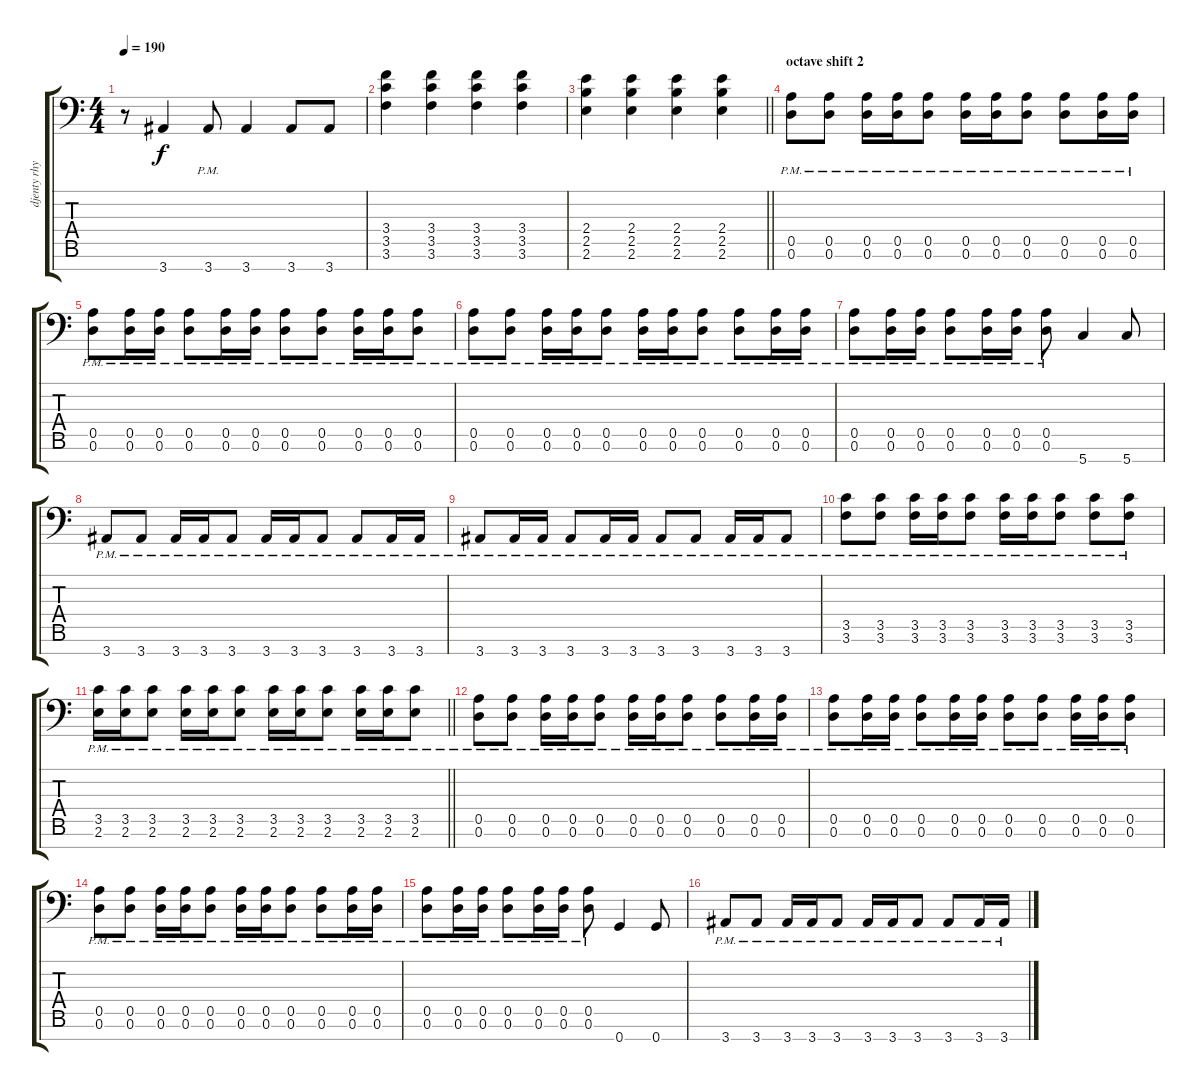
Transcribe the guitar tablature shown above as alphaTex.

\track ("djenty rhythm" "djenty rhy") {instrument distortionguitar}
\staff {score tabs}
\tuning (E4 B3 G3 D3 A2 D2 G1) {hide}
\ts (4 4)
\tempo 190
\clef f4
\ks c
r.8{dy f} 3.7.4 3.7{pm}.8 3.7.4 3.7.8 3.7.8 |
(3.4 3.5 3.6).4 (3.4 3.5 3.6).4 (3.4 3.5 3.6).4 (3.4 3.5 3.6).4 |
\barLineRight lightlight
(2.4 2.5 2.6).4 (2.4 2.5 2.6).4 (2.4 2.5 2.6).4 (2.4 2.5 2.6).4 |
\section ("" "octave shift 2")
(0.5{pm} 0.6{pm}).8 (0.5{pm} 0.6{pm}).8 (0.5{pm} 0.6{pm}).16 (0.5{pm} 0.6{pm}).16 (0.5{pm} 0.6{pm}).8 (0.5{pm} 0.6{pm}).16 (0.5{pm} 0.6{pm}).16 (0.5{pm} 0.6{pm}).8 (0.5{pm} 0.6{pm}).8 (0.5{pm} 0.6{pm}).16 (0.5{pm} 0.6{pm}).16 |
(0.5{pm} 0.6{pm}).8 (0.5{pm} 0.6{pm}).16 (0.5{pm} 0.6{pm}).16 (0.5{pm} 0.6{pm}).8 (0.5{pm} 0.6{pm}).16 (0.5{pm} 0.6{pm}).16 (0.5{pm} 0.6{pm}).8 (0.5{pm} 0.6{pm}).8 (0.5{pm} 0.6{pm}).16 (0.5{pm} 0.6{pm}).16 (0.5{pm} 0.6{pm}).8 |
(0.5{pm} 0.6{pm}).8 (0.5{pm} 0.6{pm}).8 (0.5{pm} 0.6{pm}).16 (0.5{pm} 0.6{pm}).16 (0.5{pm} 0.6{pm}).8 (0.5{pm} 0.6{pm}).16 (0.5{pm} 0.6{pm}).16 (0.5{pm} 0.6{pm}).8 (0.5{pm} 0.6{pm}).8 (0.5{pm} 0.6{pm}).16 (0.5{pm} 0.6{pm}).16 |
(0.5{pm} 0.6{pm}).8 (0.5{pm} 0.6{pm}).16 (0.5{pm} 0.6{pm}).16 (0.5{pm} 0.6{pm}).8 (0.5{pm} 0.6{pm}).16 (0.5{pm} 0.6{pm}).16 (0.5{pm} 0.6{pm}).8 5.7.4 5.7.8 |
3.7{pm}.8 3.7{pm}.8 3.7{pm}.16 3.7{pm}.16 3.7{pm}.8 3.7{pm}.16 3.7{pm}.16 3.7{pm}.8 3.7{pm}.8 3.7{pm}.16 3.7{pm}.16 |
3.7{pm}.8 3.7{pm}.16 3.7{pm}.16 3.7{pm}.8 3.7{pm}.16 3.7{pm}.16 3.7{pm}.8 3.7{pm}.8 3.7{pm}.16 3.7{pm}.16 3.7{pm}.8 |
(3.5{pm} 3.6{pm}).8 (3.5{pm} 3.6{pm}).8 (3.5{pm} 3.6{pm}).16 (3.5{pm} 3.6{pm}).16 (3.5{pm} 3.6{pm}).8 (3.5{pm} 3.6{pm}).16 (3.5{pm} 3.6{pm}).16 (3.5{pm} 3.6{pm}).8 (3.5{pm} 3.6{pm}).8 (3.5{pm} 3.6{pm}).8 |
\barLineRight lightlight
(3.5{pm} 2.6{pm}).16 (3.5{pm} 2.6{pm}).16 (3.5{pm} 2.6{pm}).8 (3.5{pm} 2.6{pm}).16 (3.5{pm} 2.6{pm}).16 (3.5{pm} 2.6{pm}).8 (3.5{pm} 2.6{pm}).16 (3.5{pm} 2.6{pm}).16 (3.5{pm} 2.6{pm}).8 (3.5{pm} 2.6{pm}).16 (3.5{pm} 2.6{pm}).16 (3.5{pm} 2.6{pm}).8 |
(0.5{pm} 0.6{pm}).8 (0.5{pm} 0.6{pm}).8 (0.5{pm} 0.6{pm}).16 (0.5{pm} 0.6{pm}).16 (0.5{pm} 0.6{pm}).8 (0.5{pm} 0.6{pm}).16 (0.5{pm} 0.6{pm}).16 (0.5{pm} 0.6{pm}).8 (0.5{pm} 0.6{pm}).8 (0.5{pm} 0.6{pm}).16 (0.5{pm} 0.6{pm}).16 |
(0.5{pm} 0.6{pm}).8 (0.5{pm} 0.6{pm}).16 (0.5{pm} 0.6{pm}).16 (0.5{pm} 0.6{pm}).8 (0.5{pm} 0.6{pm}).16 (0.5{pm} 0.6{pm}).16 (0.5{pm} 0.6{pm}).8 (0.5{pm} 0.6{pm}).8 (0.5{pm} 0.6{pm}).16 (0.5{pm} 0.6{pm}).16 (0.5{pm} 0.6{pm}).8 |
(0.5{pm} 0.6{pm}).8 (0.5{pm} 0.6{pm}).8 (0.5{pm} 0.6{pm}).16 (0.5{pm} 0.6{pm}).16 (0.5{pm} 0.6{pm}).8 (0.5{pm} 0.6{pm}).16 (0.5{pm} 0.6{pm}).16 (0.5{pm} 0.6{pm}).8 (0.5{pm} 0.6{pm}).8 (0.5{pm} 0.6{pm}).16 (0.5{pm} 0.6{pm}).16 |
(0.5{pm} 0.6{pm}).8 (0.5{pm} 0.6{pm}).16 (0.5{pm} 0.6{pm}).16 (0.5{pm} 0.6{pm}).8 (0.5{pm} 0.6{pm}).16 (0.5{pm} 0.6{pm}).16 (0.5{pm} 0.6{pm}).8 0.7.4 0.7.8 |
3.7{pm}.8 3.7{pm}.8 3.7{pm}.16 3.7{pm}.16 3.7{pm}.8 3.7{pm}.16 3.7{pm}.16 3.7{pm}.8 3.7{pm}.8 3.7{pm}.16 3.7{pm}.16
